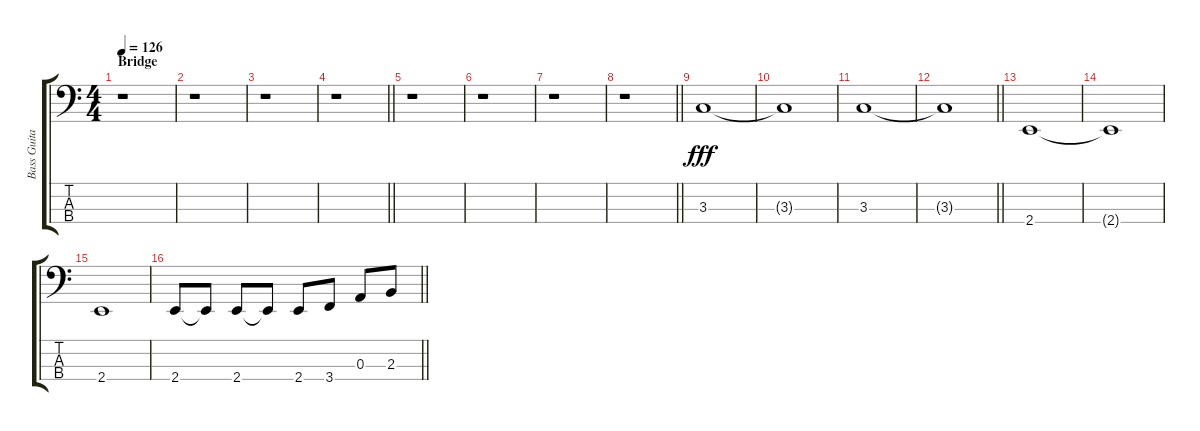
\track ("Bass Guitar" "Bass Guita") {instrument electricbassfinger}
\staff {score tabs}
\tuning (G2 D2 A1 D1) {hide}
\ts (4 4)
\section ("" "Bridge")
\tempo 126
\clef f4
\ks c
r.1{dy fff} |
r.1 |
r.1 |
\barLineRight lightlight
r.1 |
r.1 |
r.1 |
r.1 |
\barLineRight lightlight
r.1 |
3.3.1 |
3.3{t}.1 |
3.3.1 |
\barLineRight lightlight
3.3{t}.1 |
2.4.1 |
2.4{t}.1 |
2.4.1 |
\barLineRight lightlight
2.4.8 2.4{t}.8 2.4.8 2.4{t}.8 2.4.8 3.4.8 0.3.8 2.3.8
